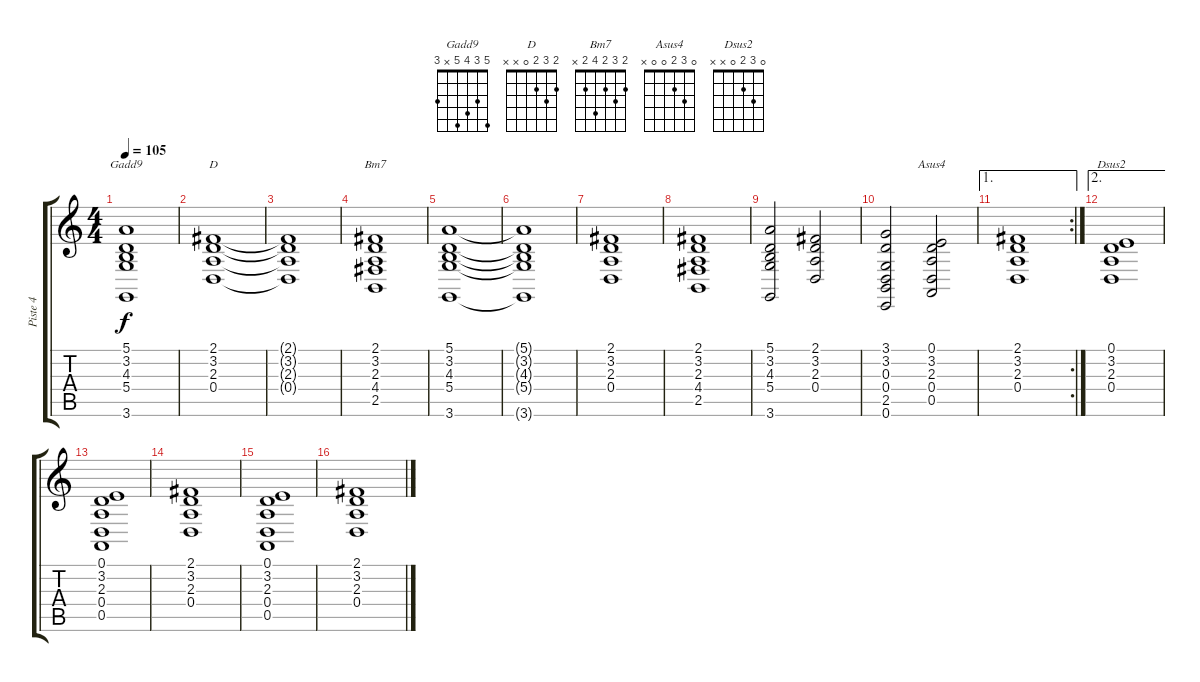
\track ("Piste 4" "Piste 4") {instrument synthstrings2}
\staff {score tabs}
\tuning (E4 B3 G3 D3 A2 E2) {hide}
\chord ("Gadd9" 5 3 4 5 x 3)
\chord ("D" 2 3 2 0 x x)
\chord ("Bm7" 2 3 2 4 2 x)
\chord ("Asus4" 0 3 2 0 0 x)
\chord ("Dsus2" 0 3 2 0 x x)
\ts (4 4)
\tempo 105
\clef g2
\ks c
(5.1 3.2 4.3 5.4 3.6).1{ch "Gadd9" dy f} |
(2.1 3.2 2.3 0.4).1{ch "D"} |
(2.1{t} 3.2{t} 2.3{t} 0.4{t}).1 |
(2.1 3.2 2.3 4.4 2.5).1{ch "Bm7"} |
(5.1 3.2 4.3 5.4 3.6).1 |
(5.1{t} 3.2{t} 4.3{t} 5.4{t} 3.6{t}).1 |
(2.1 3.2 2.3 0.4).1 |
(2.1 3.2 2.3 4.4 2.5).1 |
(5.1 3.2 4.3 5.4 3.6).2 (2.1 3.2 2.3 0.4).2 |
(3.1 3.2 0.3 0.4 2.5 0.6).2 (0.1 3.2 2.3 0.4 0.5).2{ch "Asus4"} |
\ae 1
\rc 2
(2.1 3.2 2.3 0.4).1 |
\ae 2
(0.1 3.2 2.3 0.4).1{ch "Dsus2"} |
(0.1 3.2 2.3 0.4 0.5).1 |
(2.1 3.2 2.3 0.4).1 |
(0.1 3.2 2.3 0.4 0.5).1 |
(2.1 3.2 2.3 0.4).1
